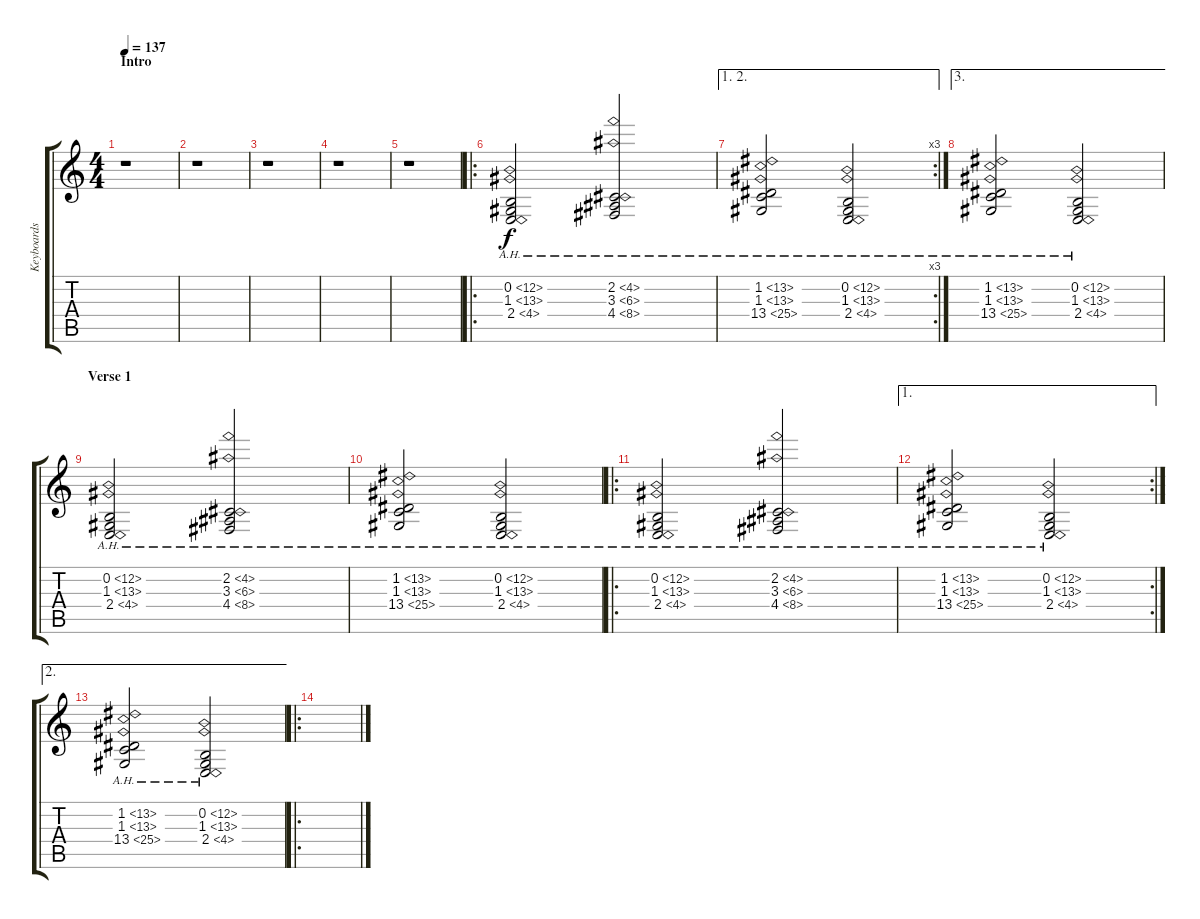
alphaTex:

\track ("Keyboards 1" "Keyboards ") {instrument stringensemble1}
\staff {score tabs}
\tuning (E4 B3 G3 D3 A2 E2) {hide}
\ts (4 4)
\section ("" "Intro")
\tempo 137
\clef g2
\ks c
r.1{dy f instrument stringensemble1} |
r.1 |
r.1 |
r.1 |
r.1 |
\ro
(0.2{ah 12} 1.3{ah 12} 2.4{ah 2}).2 (2.2{ah 2} 3.3{ah 3} 4.4{ah 4}).2 |
\ae (1 2)
\rc 3
(1.2{ah 12} 1.3{ah 12} 13.4{ah 12}).2 (0.2{ah 12} 1.3{ah 12} 2.4{ah 2}).2 |
\ae 3
(1.2{ah 12} 1.3{ah 12} 13.4{ah 12}).2 (0.2{ah 12} 1.3{ah 12} 2.4{ah 2}).2 |
\section ("" "Verse 1")
(0.2{ah 12} 1.3{ah 12} 2.4{ah 2}).2 (2.2{ah 2} 3.3{ah 3} 4.4{ah 4}).2 |
(1.2{ah 12} 1.3{ah 12} 13.4{ah 12}).2 (0.2{ah 12} 1.3{ah 12} 2.4{ah 2}).2 |
\ro
(0.2{ah 12} 1.3{ah 12} 2.4{ah 2}).2 (2.2{ah 2} 3.3{ah 3} 4.4{ah 4}).2 |
\ae 1
\rc 2
(1.2{ah 12} 1.3{ah 12} 13.4{ah 12}).2 (0.2{ah 12} 1.3{ah 12} 2.4{ah 2}).2 |
\ae 2
(1.2{ah 12} 1.3{ah 12} 13.4{ah 12}).2 (0.2{ah 12} 1.3{ah 12} 2.4{ah 2}).2 |
\ro
